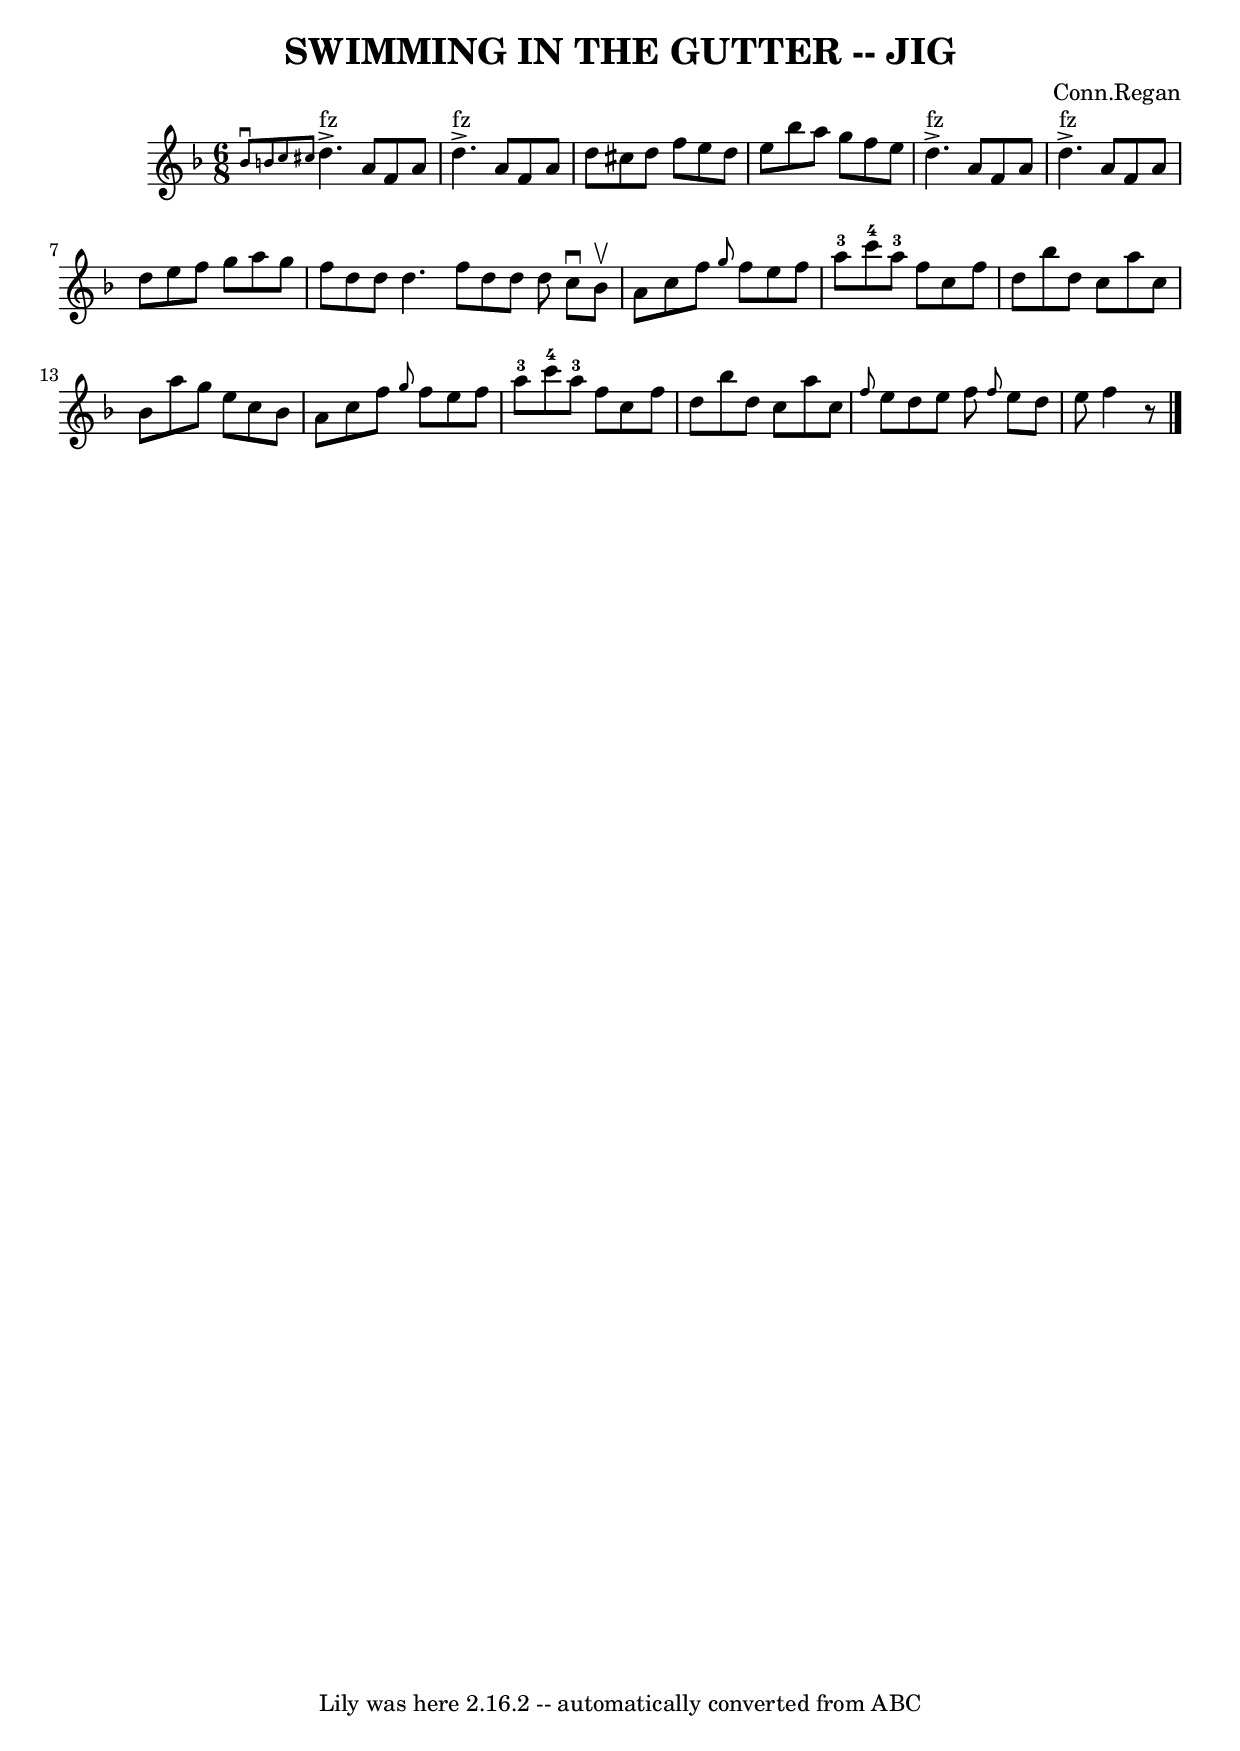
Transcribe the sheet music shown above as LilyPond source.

\version "2.7.40"
\include "Mammoth.ily"
\header {
	%% book = "Ryan's Mammoth Collection of Fiddle Tunes"
	composer = "Conn.Regan"
	crossRefNumber = "1"
	footnotes = ""
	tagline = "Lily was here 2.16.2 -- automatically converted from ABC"
	title = "SWIMMING IN THE GUTTER -- JIG"
}
voicedefault =  {
\set Score.defaultBarType = "empty"

\time 6/8 \key d \minor   \grace { bes'8^\downbow b'8 c''8 cis''8  
} d''4.^"fz"^\accent a'8 f'8 a'8    |
 d''4. 
^"fz"^\accent a'8 f'8 a'8    |
 d''8 cis''8 d''8 f''8  
 e''8 d''8    |
 e''8 bes''8 a''8 g''8 f''8 e''8     
   |
 d''4.^"fz"^\accent a'8 f'8 a'8    |
 d''4. 
^"fz"^\accent a'8 f'8 a'8    |
 d''8 e''8 f''8 g''8    
a''8 g''8    |
 f''8 d''8 d''8 d''4.    \bar ":|" f''8    
d''8 d''8 d''8    \bar "|."     \bar "|:" c''8^\downbow bes'8 
^\upbow       |
 a'8 c''8 f''8  \grace { g''8  } f''8    
e''8 f''8    |
 a''8-3 c'''8-4 a''8-3 f''8 c''8  
 f''8    |
 d''8 bes''8 d''8 c''8 a''8 c''8    |
 
 bes'8 a''8 g''8 e''8 c''8 bes'8        |
 a'8 c''8  
 f''8  \grace { g''8  } f''8 e''8 f''8    |
 a''8-3   
c'''8-4 a''8-3 f''8 c''8 f''8    |
 d''8 bes''8    
d''8 c''8 a''8 c''8    |
 \grace { f''8  } e''8 d''8    
e''8 f''8    \bar ":|" \grace { f''8  } e''8 d''8 e''8 f''4    
r8   \bar "|."   
}

\score{
    <<

	\context Staff="default"
	{
	    \voicedefault 
	}

    >>
	\layout {
	}
	\midi {}
}
